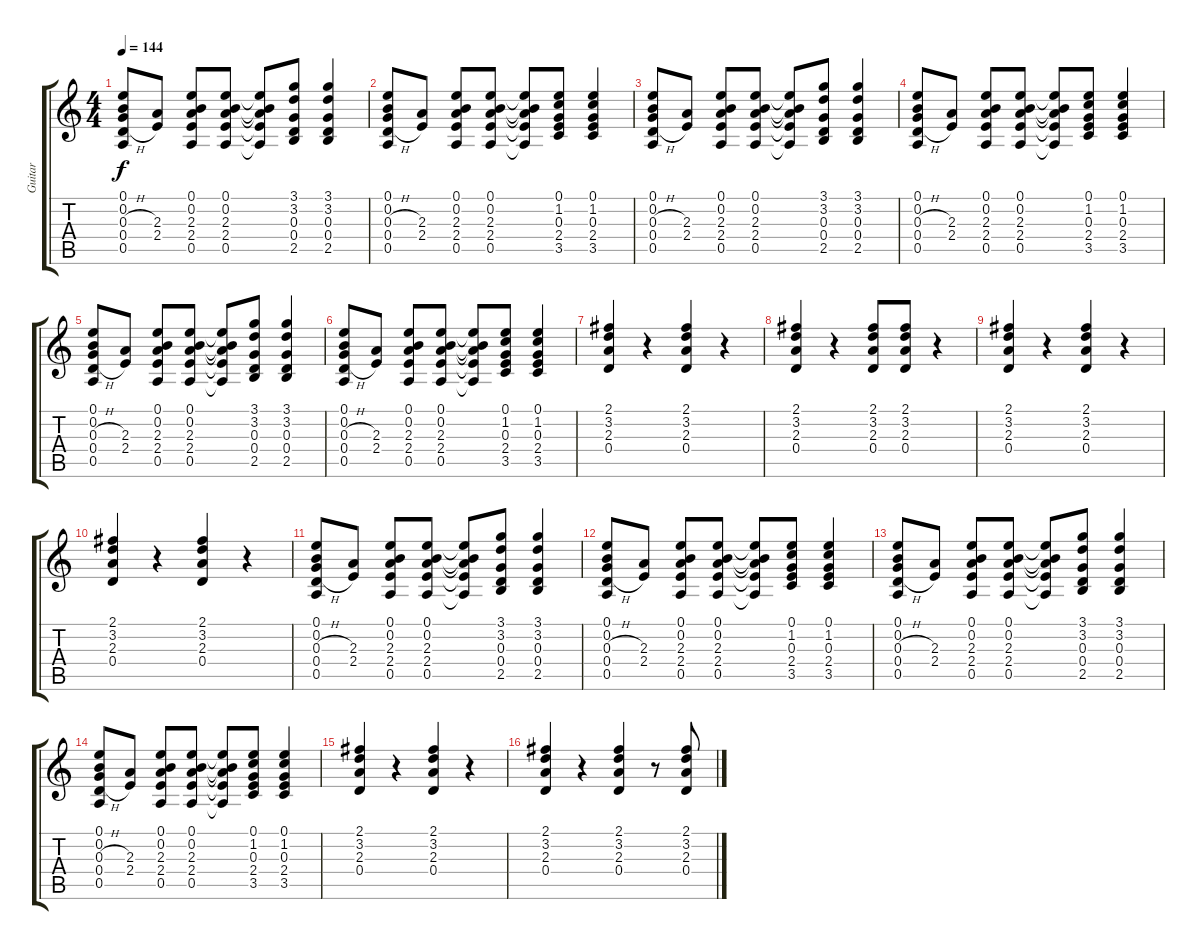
\track ("Guitar" "Guitar") {instrument acousticguitarsteel}
\staff {score tabs}
\tuning (E4 B3 G3 D3 A2 E2) {hide}
\ts (4 4)
\tempo 144
\clef g2
\ks c
(0.1 0.2 0.3{h} 0.4{h} 0.5).8{dy f} (2.3 2.4).8 (0.1 0.2 2.3 2.4 0.5).8 (0.1 0.2 2.3 2.4 0.5).8 (0.1{t} 0.2{t} 2.3{t} 2.4{t} 0.5{t}).8 (3.1 3.2 0.3 0.4 2.5).8 (3.1 3.2 0.3 0.4 2.5).4 |
(0.1 0.2 0.3{h} 0.4{h} 0.5).8 (2.3 2.4).8 (0.1 0.2 2.3 2.4 0.5).8 (0.1 0.2 2.3 2.4 0.5).8 (0.1{t} 0.2{t} 2.3{t} 2.4{t} 0.5{t}).8 (0.1 1.2 0.3 2.4 3.5).8 (0.1 1.2 0.3 2.4 3.5).4 |
(0.1 0.2 0.3{h} 0.4{h} 0.5).8 (2.3 2.4).8 (0.1 0.2 2.3 2.4 0.5).8 (0.1 0.2 2.3 2.4 0.5).8 (0.1{t} 0.2{t} 2.3{t} 2.4{t} 0.5{t}).8 (3.1 3.2 0.3 0.4 2.5).8 (3.1 3.2 0.3 0.4 2.5).4 |
(0.1 0.2 0.3{h} 0.4{h} 0.5).8 (2.3 2.4).8 (0.1 0.2 2.3 2.4 0.5).8 (0.1 0.2 2.3 2.4 0.5).8 (0.1{t} 0.2{t} 2.3{t} 2.4{t} 0.5{t}).8 (0.1 1.2 0.3 2.4 3.5).8 (0.1 1.2 0.3 2.4 3.5).4 |
(0.1 0.2 0.3{h} 0.4{h} 0.5).8 (2.3 2.4).8 (0.1 0.2 2.3 2.4 0.5).8 (0.1 0.2 2.3 2.4 0.5).8 (0.1{t} 0.2{t} 2.3{t} 2.4{t} 0.5{t}).8 (3.1 3.2 0.3 0.4 2.5).8 (3.1 3.2 0.3 0.4 2.5).4 |
(0.1 0.2 0.3{h} 0.4{h} 0.5).8 (2.3 2.4).8 (0.1 0.2 2.3 2.4 0.5).8 (0.1 0.2 2.3 2.4 0.5).8 (0.1{t} 0.2{t} 2.3{t} 2.4{t} 0.5{t}).8 (0.1 1.2 0.3 2.4 3.5).8 (0.1 1.2 0.3 2.4 3.5).4 |
(2.1 3.2 2.3 0.4).4 r.4 (2.1 3.2 2.3 0.4).4 r.4 |
(2.1 3.2 2.3 0.4).4 r.4 (2.1 3.2 2.3 0.4).8 (2.1 3.2 2.3 0.4).8 r.4 |
(2.1 3.2 2.3 0.4).4 r.4 (2.1 3.2 2.3 0.4).4 r.4 |
(2.1 3.2 2.3 0.4).4 r.4 (2.1 3.2 2.3 0.4).4 r.4 |
(0.1 0.2 0.3{h} 0.4{h} 0.5).8 (2.3 2.4).8 (0.1 0.2 2.3 2.4 0.5).8 (0.1 0.2 2.3 2.4 0.5).8 (0.1{t} 0.2{t} 2.3{t} 2.4{t} 0.5{t}).8 (3.1 3.2 0.3 0.4 2.5).8 (3.1 3.2 0.3 0.4 2.5).4 |
(0.1 0.2 0.3{h} 0.4{h} 0.5).8 (2.3 2.4).8 (0.1 0.2 2.3 2.4 0.5).8 (0.1 0.2 2.3 2.4 0.5).8 (0.1{t} 0.2{t} 2.3{t} 2.4{t} 0.5{t}).8 (0.1 1.2 0.3 2.4 3.5).8 (0.1 1.2 0.3 2.4 3.5).4 |
(0.1 0.2 0.3{h} 0.4{h} 0.5).8 (2.3 2.4).8 (0.1 0.2 2.3 2.4 0.5).8 (0.1 0.2 2.3 2.4 0.5).8 (0.1{t} 0.2{t} 2.3{t} 2.4{t} 0.5{t}).8 (3.1 3.2 0.3 0.4 2.5).8 (3.1 3.2 0.3 0.4 2.5).4 |
(0.1 0.2 0.3{h} 0.4{h} 0.5).8 (2.3 2.4).8 (0.1 0.2 2.3 2.4 0.5).8 (0.1 0.2 2.3 2.4 0.5).8 (0.1{t} 0.2{t} 2.3{t} 2.4{t} 0.5{t}).8 (0.1 1.2 0.3 2.4 3.5).8 (0.1 1.2 0.3 2.4 3.5).4 |
(2.1 3.2 2.3 0.4).4 r.4 (2.1 3.2 2.3 0.4).4 r.4 |
(2.1 3.2 2.3 0.4).4 r.4 (2.1 3.2 2.3 0.4).4 r.8 (2.1 3.2 2.3 0.4).8
